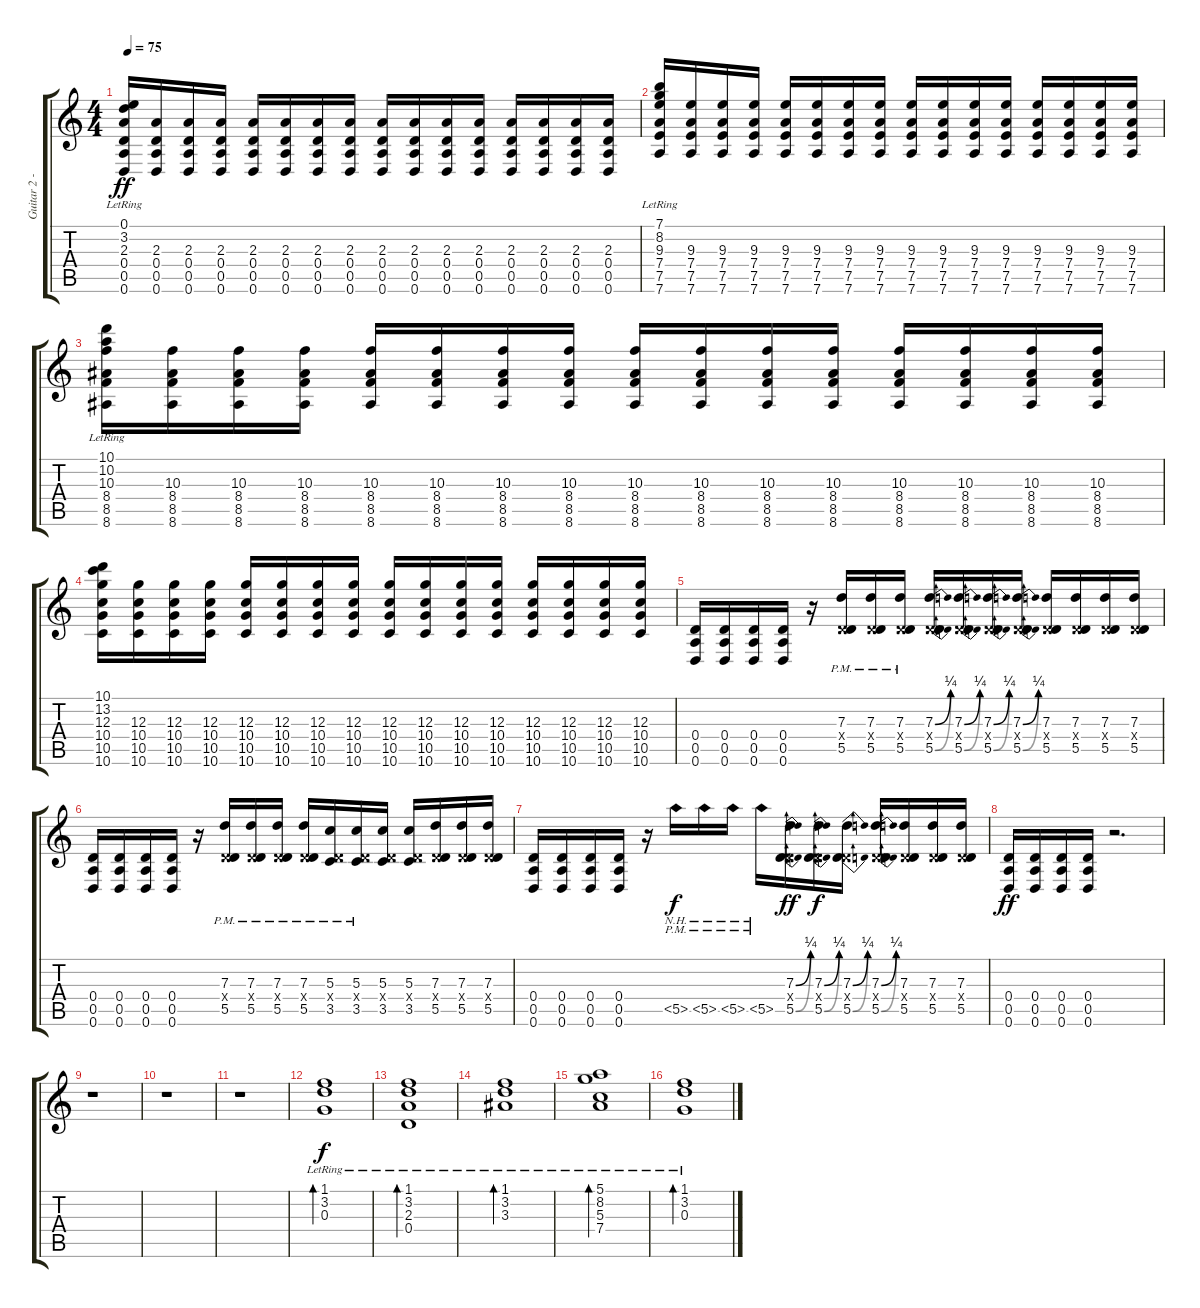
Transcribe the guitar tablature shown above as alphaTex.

\track ("Guitar 2 - Tom" "Guitar 2 -") {instrument distortionguitar}
\staff {score tabs}
\tuning (E4 B3 G3 D3 A2 D2) {hide}
\ts (4 4)
\tempo 75
\clef g2
\ks c
(0.1{lr} 3.2{lr} 2.3 0.4 0.5 0.6).16{dy ff} (2.3 0.4 0.5 0.6).16 (2.3 0.4 0.5 0.6).16 (2.3 0.4 0.5 0.6).16 (2.3 0.4 0.5 0.6).16 (2.3 0.4 0.5 0.6).16 (2.3 0.4 0.5 0.6).16 (2.3 0.4 0.5 0.6).16 (2.3 0.4 0.5 0.6).16 (2.3 0.4 0.5 0.6).16 (2.3 0.4 0.5 0.6).16 (2.3 0.4 0.5 0.6).16 (2.3 0.4 0.5 0.6).16 (2.3 0.4 0.5 0.6).16 (2.3 0.4 0.5 0.6).16 (2.3 0.4 0.5 0.6).16 |
(7.1{lr} 8.2{lr} 9.3 7.4 7.5 7.6).16 (9.3 7.4 7.5 7.6).16 (9.3 7.4 7.5 7.6).16 (9.3 7.4 7.5 7.6).16 (9.3 7.4 7.5 7.6).16 (9.3 7.4 7.5 7.6).16 (9.3 7.4 7.5 7.6).16 (9.3 7.4 7.5 7.6).16 (9.3 7.4 7.5 7.6).16 (9.3 7.4 7.5 7.6).16 (9.3 7.4 7.5 7.6).16 (9.3 7.4 7.5 7.6).16 (9.3 7.4 7.5 7.6).16 (9.3 7.4 7.5 7.6).16 (9.3 7.4 7.5 7.6).16 (9.3 7.4 7.5 7.6).16 |
(10.1{lr} 10.2{lr} 10.3 8.4 8.5 8.6).16 (10.3 8.4 8.5 8.6).16 (10.3 8.4 8.5 8.6).16 (10.3 8.4 8.5 8.6).16 (10.3 8.4 8.5 8.6).16 (10.3 8.4 8.5 8.6).16 (10.3 8.4 8.5 8.6).16 (10.3 8.4 8.5 8.6).16 (10.3 8.4 8.5 8.6).16 (10.3 8.4 8.5 8.6).16 (10.3 8.4 8.5 8.6).16 (10.3 8.4 8.5 8.6).16 (10.3 8.4 8.5 8.6).16 (10.3 8.4 8.5 8.6).16 (10.3 8.4 8.5 8.6).16 (10.3 8.4 8.5 8.6).16 |
(10.1 13.2 12.3 10.4 10.5 10.6).16 (12.3 10.4 10.5 10.6).16 (12.3 10.4 10.5 10.6).16 (12.3 10.4 10.5 10.6).16 (12.3 10.4 10.5 10.6).16 (12.3 10.4 10.5 10.6).16 (12.3 10.4 10.5 10.6).16 (12.3 10.4 10.5 10.6).16 (12.3 10.4 10.5 10.6).16 (12.3 10.4 10.5 10.6).16 (12.3 10.4 10.5 10.6).16 (12.3 10.4 10.5 10.6).16 (12.3 10.4 10.5 10.6).16 (12.3 10.4 10.5 10.6).16 (12.3 10.4 10.5 10.6).16 (12.3 10.4 10.5 10.6).16 |
(0.4 0.5 0.6).16 (0.4 0.5 0.6).16 (0.4 0.5 0.6).16 (0.4 0.5 0.6).16 r.16 (7.3{pm} 0.4{x} 5.5{pm}).16 (7.3{pm} 0.4{x} 5.5{pm}).16 (7.3{pm} 0.4{x} 5.5{pm}).16 (7.3{be (bend 0 0 60 1)} 0.4{x} 5.5{be (bend 0 0 60 1)}).16 (7.3{be (bend 0 0 60 1)} 0.4{x} 5.5{be (bend 0 0 60 1)}).16 (7.3{be (bend 0 0 60 1)} 0.4{x} 5.5{be (bend 0 0 60 1)}).16 (7.3{be (bend 0 0 60 1)} 0.4{x} 5.5{be (bend 0 0 60 1)}).16 (7.3 0.4{x} 5.5).16 (7.3 0.4{x} 5.5).16 (7.3 0.4{x} 5.5).16 (7.3 0.4{x} 5.5).16 |
(0.4 0.5 0.6).16 (0.4 0.5 0.6).16 (0.4 0.5 0.6).16 (0.4 0.5 0.6).16 r.16 (7.3{pm} 0.4{x} 5.5{pm}).16 (7.3{pm} 0.4{x} 5.5{pm}).16 (7.3{pm} 0.4{x} 5.5{pm}).16 (7.3{pm} 0.4{x} 5.5{pm}).16 (5.3{pm} 0.4{x} 3.5{pm}).16 (5.3{pm} 0.4{x} 3.5{pm}).16 (5.3 0.4{x} 3.5).16 (5.3 0.4{x} 3.5).16 (7.3 0.4{x} 5.5).16 (7.3 0.4{x} 5.5).16 (7.3 0.4{x} 5.5).16 |
(0.4 0.5 0.6).16 (0.4 0.5 0.6).16 (0.4 0.5 0.6).16 (0.4 0.5 0.6).16 r.16 5.5{nh pm}.16{dy f} 5.5{nh pm}.16 5.5{nh pm}.16 5.5{nh pm}.16 (7.3{be (bend 0 0 60 1)} 0.4{x} 5.5{be (bend 0 0 60 1)}).16{dy ff} (7.3{be (bend 0 0 60 1)} 0.4{x} 5.5{be (bend 0 0 60 1)}).16{dy f} (7.3{be (bend 0 0 60 1)} 0.4{x} 5.5{be (bend 0 0 60 1)}).16 (7.3{be (bend 0 0 60 1)} 0.4{x} 5.5{be (bend 0 0 60 1)}).16 (7.3 0.4{x} 5.5).16 (7.3 0.4{x} 5.5).16 (7.3 0.4{x} 5.5).16 |
(0.4 0.5 0.6).16{dy ff} (0.4 0.5 0.6).16 (0.4 0.5 0.6).16 (0.4 0.5 0.6).16 r.2{d} |
r.1{instrument electricguitarclean} |
r.1 |
r.1 |
(1.1{lr} 3.2{lr} 0.3{lr}).1{bd 240 dy f} |
(1.1{lr} 3.2{lr} 2.3{lr} 0.4{lr}).1{bd 240} |
(1.1{lr} 3.2{lr} 3.3{lr}).1{bd 240} |
(5.1{lr} 8.2{lr} 5.3{lr} 7.4{lr}).1{bd 240} |
(1.1{lr} 3.2{lr} 0.3{lr}).1{bd 240}
